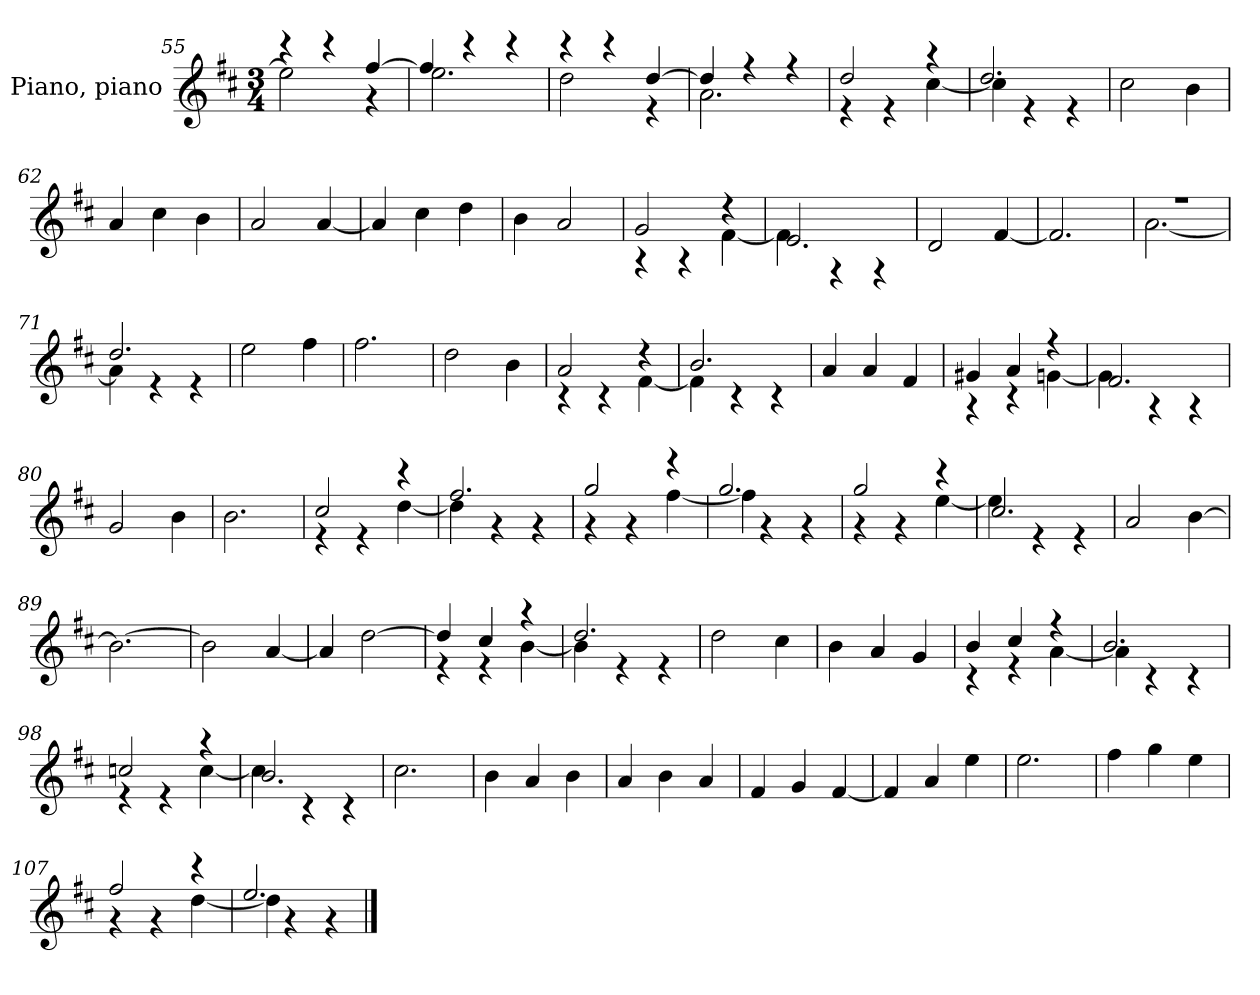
**kern
*part1
*staff1
*I"Piano, piano
*clefG2
*k[f#c#]
*M3/4
=55
*^
4r	2ee\]
4r	.
[4ff#/	4r
=56	=56
4ff#/]	2.ee\
4r	.
4r	.
=57	=57
4r	2dd\
4r	.
[4dd/	4r
!!LO:LB:g=z	!!
=58	=58
4dd/]	2.a\
4r	.
4r	.
=59	=59
2dd/	4r
.	4r
4r	[4cc#\
=60	=60
2.dd/	4cc#\]
.	4r
.	4r
*v	*v
=61
2cc#\
4b\
=62
4a/
4cc#\
4b\
=63
2a/
[4a/
=64
4a/]
4cc#\
4dd\
=65
4b\
2a/
=66
*^
2g/	4r
.	4r
4r	[4f#\
=67	=67
2.e/	4f#\]
.	4r
.	4r
*v	*v
=68
2d/
[4f#/
=69
2.f#/]
!!LO:LB:g=z
=70
*^
2.r	[2.a\
=71	=71
2.dd/	4a\]
.	4r
.	4r
*v	*v
=72
2ee\
4ff#\
=73
2.ff#\
=74
2dd\
4b\
=75
*^
2a/	4r
.	4r
4r	[4f#\
=76	=76
2.b/	4f#\]
.	4r
.	4r
*v	*v
=77
4a/
4a/
4f#/
=78
*^
4g#X/	4r
4a/	4r
4r	[4gn\
=79	=79
2.f#/	4g\]
.	4r
.	4r
*v	*v
=80
2g/
4b\
=81
2.b\
!!LO:LB:g=z
=82
*^
2cc#/	4r
.	4r
4r	[4dd\
=83	=83
2.ff#/	4dd\]
.	4r
.	4r
=84	=84
2gg/	4r
.	4r
4r	[4ff#\
=85	=85
2.gg/	4ff#\]
.	4r
.	4r
=86	=86
2gg/	4r
.	4r
4r	[4ee\
=87	=87
2.cc#/	4ee\]
.	4r
.	4r
*v	*v
=88
2a/
[4b\
=89
2.b\_
=90
2b\]
[4a/
=91
4a/]
[2dd\
=92
*^
4dd/]	4r
4cc#/	4r
4r	[4b\
=93	=93
2.dd/	4b\]
.	4r
.	4r
*v	*v
!!LO:LB:g=z
=94
2dd\
4cc#\
=95
4b\
4a/
4g/
=96
*^
4b/	4r
4cc#/	4r
4r	[4a\
=97	=97
2.b/	4a\]
.	4r
.	4r
=98	=98
2ccn/	4r
.	4r
4r	[4cc\
=99	=99
2.b/	4cc\]
.	4r
.	4r
*v	*v
=100
2.cc#\
=101
4b\
4a/
4b\
=102
4a/
4b\
4a/
=103
4f#/
4g/
[4f#/
=104
4f#/]
4a/
4ee\
!!LO:LB:g=z
=105
2.ee\
=106
4ff#\
4gg\
4ee\
=107
*^
2ff#/	4r
.	4r
4r	[4dd\
=108	=108
2.ee/	4dd\]
.	4r
.	4r
*v	*v
==
*-
